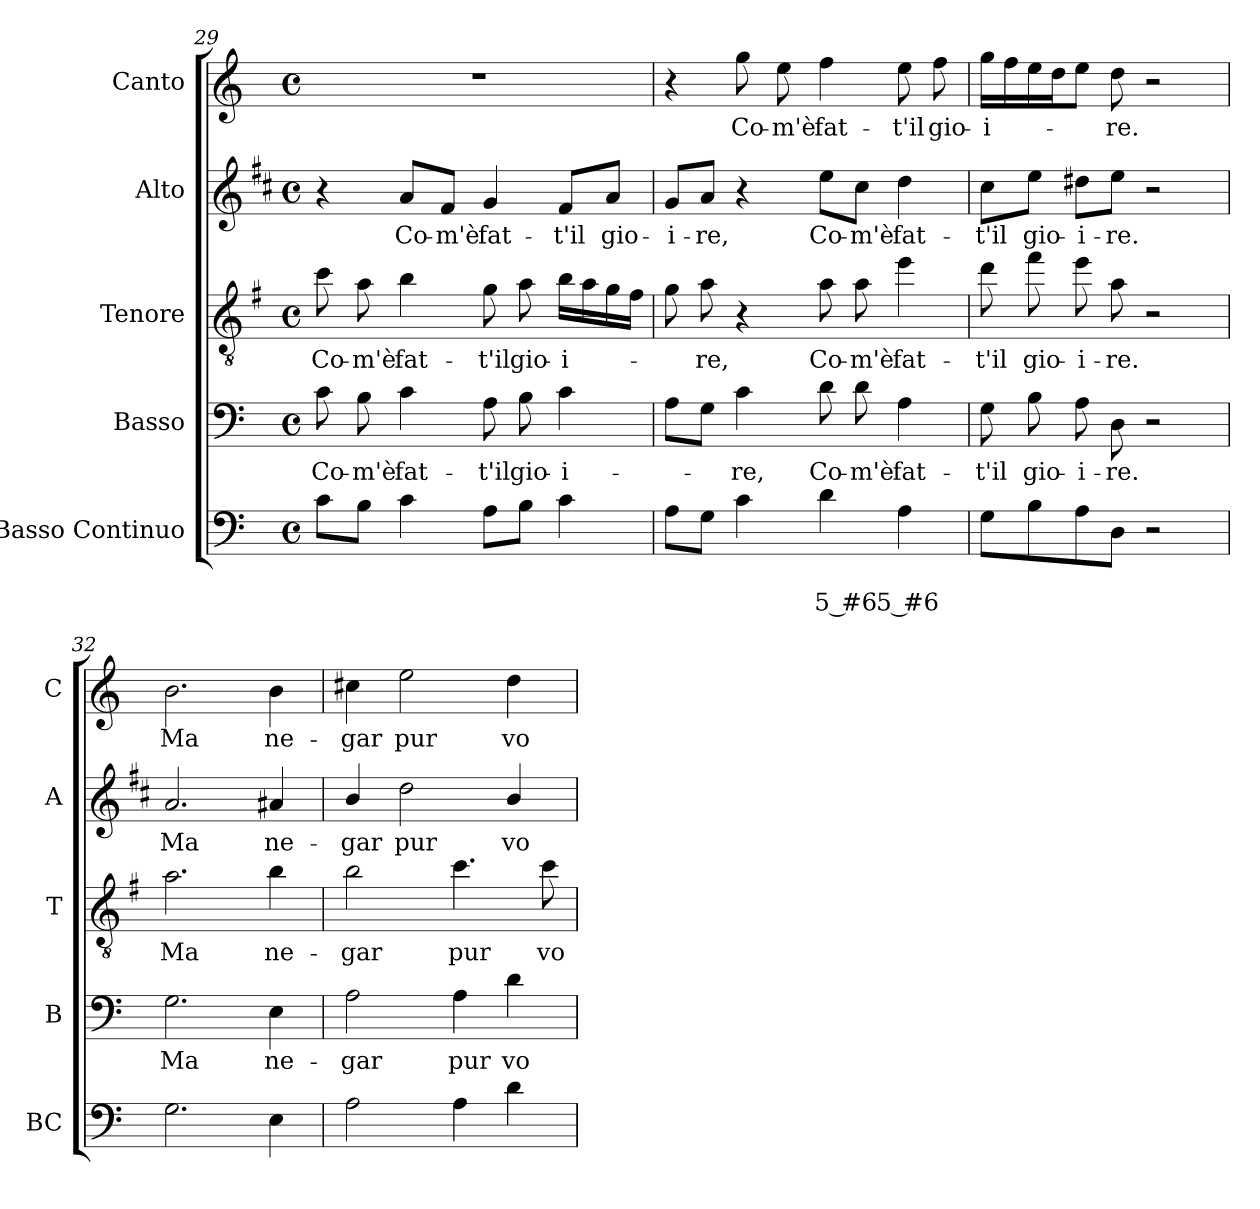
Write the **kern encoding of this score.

**kern	**text	**text	**kern	**text	**kern	**text	**kern	**text	**kern	**text
*part5	*part5	*part5	*part4	*part4	*part3	*part3	*part2	*part2	*part1	*part1
*staff5	*staff5	*staff5	*staff4	*staff4	*staff3	*staff3	*staff2	*staff2	*staff1	*staff1
*I"Basso Continuo	*	*	*I"Basso	*	*I"Tenore	*	*I"Alto	*	*I"Canto	*
*I'BC	*	*	*I'B	*	*I'T	*	*I'A	*	*I'C	*
*clefF4	*	*	*clefF4	*	*clefGv2	*	*clefG2	*	*clefG2	*
*	*	*	*	*	*ITrd4c7	*	*ITrd1c2	*	*	*
*k[]	*	*	*k[]	*	*k[]	*	*k[]	*	*k[]	*
*C:	*	*	*C:	*	*C:	*	*C:	*	*C:	*
*M4/4	*	*	*M4/4	*	*M4/4	*	*M4/4	*	*M4/4	*
*met(c)	*	*	*met(c)	*	*met(c)	*	*met(c)	*	*met(c)	*
=29	=29	=29	=29	=29	=29	=29	=29	=29	=29	=29
!	!	!	!	!LO:LY:b	!	!	!	!	!	!
!	!	!	!	!	!	!LO:LY:b	!	!	!	!
8c\L	.	.	8c\	Co-	8f\	Co-	4r	.	1r	.
!	!	!	!	!LO:LY:b	!	!	!	!	!	!
!	!	!	!	!	!	!LO:LY:b	!	!	!	!
8B\J	.	.	8B\	-m'è	8d\	-m'è	.	.	.	.
!	!	!	!	!LO:LY:b	!	!	!	!	!	!
!	!	!	!	!	!	!LO:LY:b	!	!	!	!
!	!	!	!	!	!	!	!	!LO:LY:b	!	!
4c\	.	.	4c\	fat-	4e\	fat-	8g/L	Co-	.	.
!	!	!	!	!	!	!	!	!LO:LY:b	!	!
.	.	.	.	.	.	.	8e/J	-m'è	.	.
!	!	!	!	!LO:LY:b	!	!	!	!	!	!
!	!	!	!	!	!	!LO:LY:b	!	!	!	!
!	!	!	!	!	!	!	!	!LO:LY:b	!	!
8A\L	.	.	8A\	-t'il	8c\	-t'il	4f/	fat-	.	.
!	!	!	!	!LO:LY:b	!	!	!	!	!	!
!	!	!	!	!	!	!LO:LY:b	!	!	!	!
8B\J	.	.	8B\	gio-	8d\	gio-	.	.	.	.
!	!	!	!	!LO:LY:b	!	!	!	!	!	!
!	!	!	!	!	!	!LO:LY:b	!	!	!	!
!	!	!	!	!	!	!	!	!LO:LY:b	!	!
4c\	.	.	4c\	-i-	16e\LL	-i-	8e/L	-t'il	.	.
.	.	.	.	.	16d\	.	.	.	.	.
!	!	!	!	!	!	!	!	!LO:LY:b	!	!
.	.	.	.	.	16c\	.	8g/J	gio-	.	.
.	.	.	.	.	16B\JJ	.	.	.	.	.
!!LO:PB:g=z
=30	=30	=30	=30	=30	=30	=30	=30	=30	=30	=30
!	!	!	!	!	!	!	!	!LO:LY:b	!	!
8A\L	.	.	8A\L	.	8c\	.	8f/L	-i-	4r	.
!	!	!	!	!	!	!LO:LY:b	!	!	!	!
!	!	!	!	!	!	!	!	!LO:LY:b	!	!
8G\J	.	.	8G\J	.	8d\	-re,	8g/J	-re,	.	.
!	!	!	!	!LO:LY:b	!	!	!	!	!	!
!	!	!	!	!	!	!	!	!	!	!LO:LY:b
4c\	.	.	4c\	-re,	4r	.	4r	.	8gg\	Co-
!	!	!	!	!	!	!	!	!	!	!LO:LY:b
.	.	.	.	.	.	.	.	.	8ee\	-m'è
!	!	!LO:LY:b	!	!	!	!	!	!	!	!
!	!	!	!	!LO:LY:b	!	!	!	!	!	!
!	!	!	!	!	!	!LO:LY:b	!	!	!	!
!	!	!	!	!	!	!	!	!LO:LY:b	!	!
!	!	!	!	!	!	!	!	!	!	!LO:LY:b
4d\	.	5 #6	8d\	Co-	8d\	Co-	8dd\L	Co-	4ff\	fat-
!	!	!	!	!LO:LY:b	!	!	!	!	!	!
!	!	!	!	!	!	!LO:LY:b	!	!	!	!
!	!	!	!	!	!	!	!	!LO:LY:b	!	!
.	.	.	8d\	-m'è	8d\	-m'è	8b\J	-m'è	.	.
!	!	!LO:LY:b	!	!	!	!	!	!	!	!
!	!	!	!	!LO:LY:b	!	!	!	!	!	!
!	!	!	!	!	!	!LO:LY:b	!	!	!	!
!	!	!	!	!	!	!	!	!LO:LY:b	!	!
!	!	!	!	!	!	!	!	!	!	!LO:LY:b
4A\	.	5 #6	4A\	fat-	4a\	fat-	4cc\	fat-	8ee\	-t'il
!	!	!	!	!	!	!	!	!	!	!LO:LY:b
.	.	.	.	.	.	.	.	.	8ff\	gio-
=31	=31	=31	=31	=31	=31	=31	=31	=31	=31	=31
!	!	!	!	!LO:LY:b	!	!	!	!	!	!
!	!	!	!	!	!	!LO:LY:b	!	!	!	!
!	!	!	!	!	!	!	!	!LO:LY:b	!	!
!	!	!	!	!	!	!	!	!	!	!LO:LY:b
8G\L	.	.	8G\	-t'il	8g\	-t'il	8b\L	-t'il	16gg\LL	-i-
.	.	.	.	.	.	.	.	.	16ff\	.
!	!	!	!	!LO:LY:b	!	!	!	!	!	!
!	!	!	!	!	!	!LO:LY:b	!	!	!	!
!	!	!	!	!	!	!	!	!LO:LY:b	!	!
8B\	.	.	8B\	gio-	8b\	gio-	8dd\J	gio-	16ee\	.
.	.	.	.	.	.	.	.	.	16dd\J	.
!	!	!	!	!LO:LY:b	!	!	!	!	!	!
!	!	!	!	!	!	!LO:LY:b	!	!	!	!
!	!	!	!	!	!	!	!	!LO:LY:b	!	!
8A\	.	.	8A\	-i-	8a\	-i-	8cc#X\L	-i-	8ee\J	.
!	!	!	!	!LO:LY:b	!	!	!	!	!	!
!	!	!	!	!	!	!LO:LY:b	!	!	!	!
!	!	!	!	!	!	!	!	!LO:LY:b	!	!
!	!	!	!	!	!	!	!	!	!	!LO:LY:b
8D\J	.	.	8D\	-re.	8d\	-re.	8dd\J	-re.	8dd\	-re.
2r	.	.	2r	.	2r	.	2r	.	2r	.
=32	=32	=32	=32	=32	=32	=32	=32	=32	=32	=32
!	!	!	!	!LO:LY:b	!	!	!	!	!	!
!	!	!	!	!	!	!LO:LY:b	!	!	!	!
!	!	!	!	!	!	!	!	!LO:LY:b	!	!
!	!	!	!	!	!	!	!	!	!	!LO:LY:b
2.G\	.	.	2.G\	Ma	2.d\	Ma	2.g/	Ma	2.b\	Ma
!	!	!	!	!LO:LY:b	!	!	!	!	!	!
!	!	!	!	!	!	!LO:LY:b	!	!	!	!
!	!	!	!	!	!	!	!	!LO:LY:b	!	!
!	!	!	!	!	!	!	!	!	!	!LO:LY:b
4E\	.	.	4E\	ne-	4e\	ne-	4g#X/	ne-	4b\	ne-
=33	=33	=33	=33	=33	=33	=33	=33	=33	=33	=33
!	!	!	!	!LO:LY:b	!	!	!	!	!	!
!	!	!	!	!	!	!LO:LY:b	!	!	!	!
!	!	!	!	!	!	!	!	!LO:LY:b	!	!
!	!	!	!	!	!	!	!	!	!	!LO:LY:b
2A\	.	.	2A\	-gar	2e\	-gar	4a/	-gar	4cc#X\	-gar
!	!	!	!	!	!	!	!	!LO:LY:b	!	!
!	!	!	!	!	!	!	!	!	!	!LO:LY:b
.	.	.	.	.	.	.	2cc\	pur	2ee\	pur
!	!	!	!	!LO:LY:b	!	!	!	!	!	!
!	!	!	!	!	!	!LO:LY:b	!	!	!	!
4A\	.	.	4A\	pur	4.f\	pur	.	.	.	.
!	!	!	!	!LO:LY:b	!	!	!	!	!	!
!	!	!	!	!	!	!	!	!LO:LY:b	!	!
!	!	!	!	!	!	!	!	!	!	!LO:LY:b
4d\	.	.	4d\	vo-	.	.	4a/	vo-	4dd\	vo-
!	!	!	!	!	!	!LO:LY:b	!	!	!	!
.	.	.	.	.	8f\	vo-	.	.	.	.
=	=	=	=	=	=	=	=	=	=	=
*-	*-	*-	*-	*-	*-	*-	*-	*-	*-	*-
